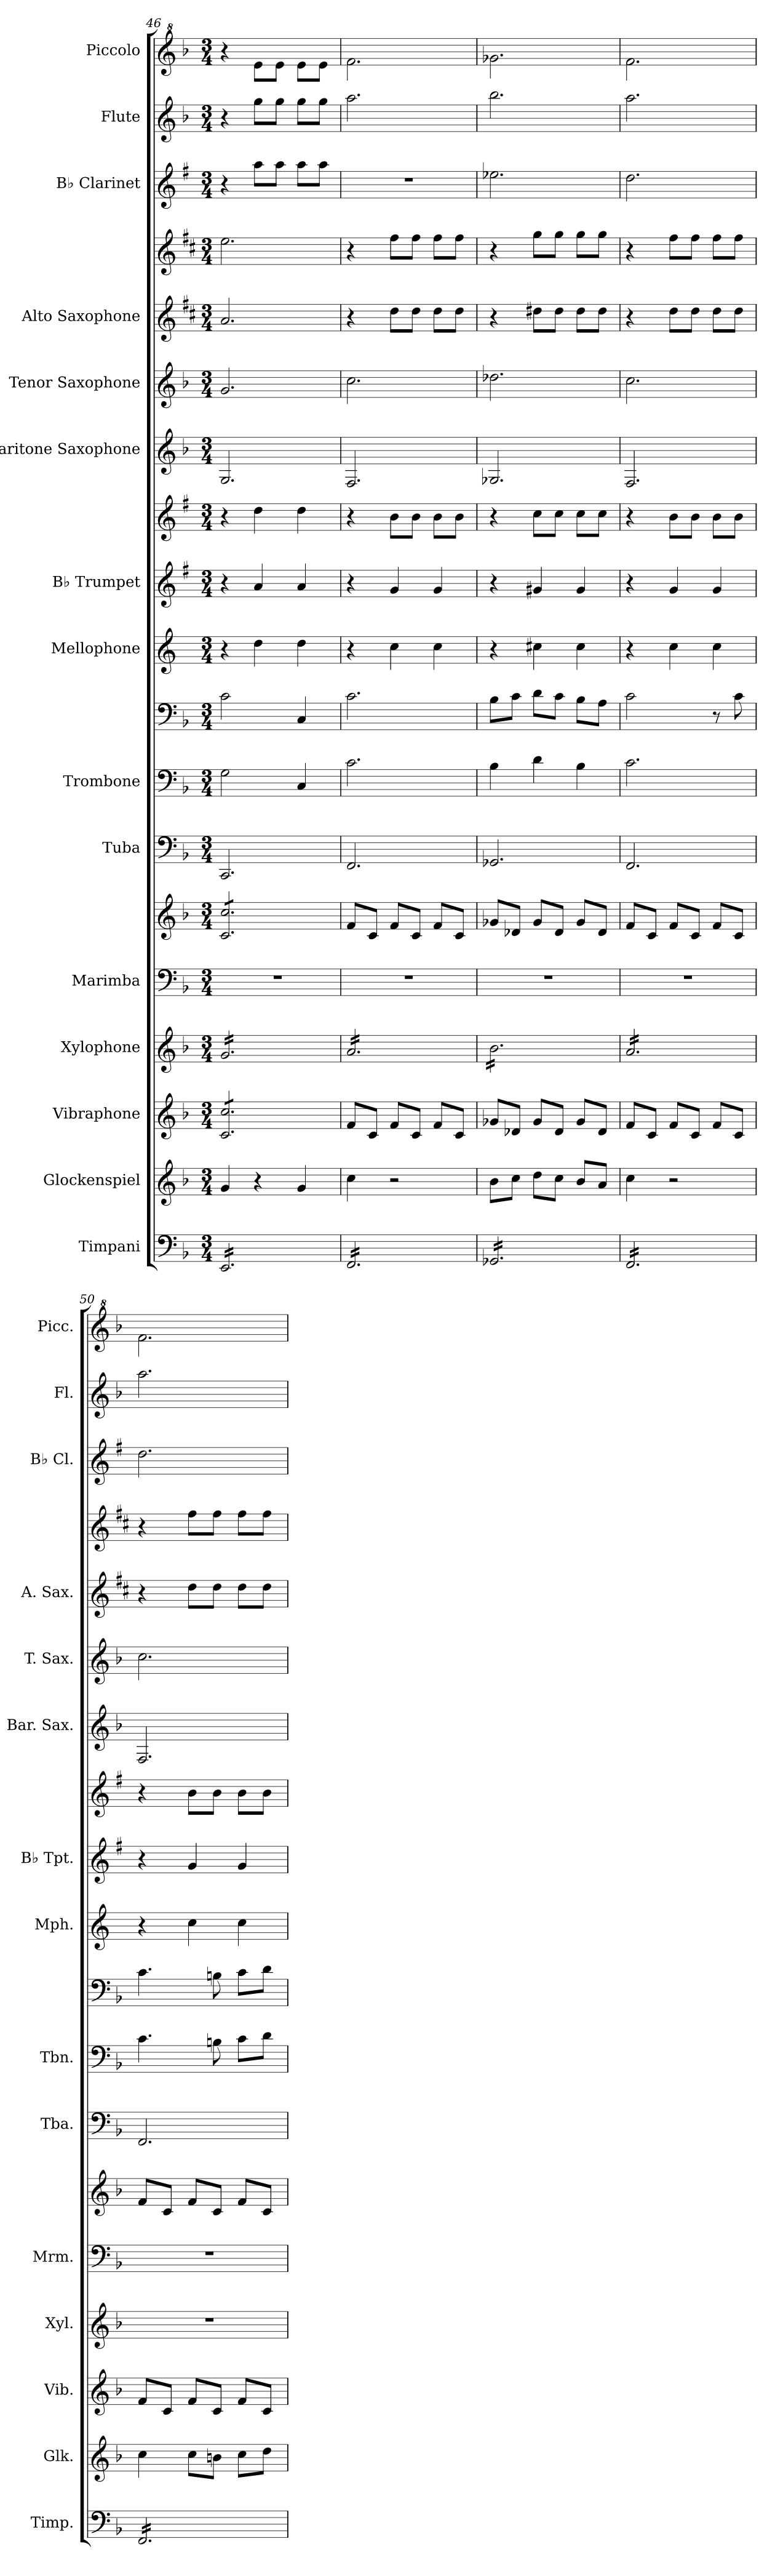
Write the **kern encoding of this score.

**kern	**kern	**kern	**kern	**kern	**kern	**kern	**kern	**kern	**kern	**kern	**kern	**kern	**kern	**kern	**kern	**kern	**kern	**kern
*part15	*part14	*part13	*part12	*part11	*part11	*part10	*part9	*part9	*part8	*part7	*part7	*part6	*part5	*part4	*part4	*part3	*part2	*part1
*staff19	*staff18	*staff17	*staff16	*staff15	*staff14	*staff13	*staff12	*staff11	*staff10	*staff9	*staff8	*staff7	*staff6	*staff5	*staff4	*staff3	*staff2	*staff1
*I"Timpani	*I"Glockenspiel	*I"Vibraphone	*I"Xylophone	*I"Marimba	*	*I"Tuba	*I"Trombone	*	*I"Mellophone	*I"B♭ Trumpet	*	*I"Baritone Saxophone	*I"Tenor Saxophone	*I"Alto Saxophone	*	*I"B♭ Clarinet	*I"Flute	*I"Piccolo
*I'Timp.	*I'Glk.	*I'Vib.	*I'Xyl.	*I'Mrm.	*	*I'Tba.	*I'Tbn.	*	*I'Mph.	*I'B♭ Tpt.	*	*I'Bar. Sax.	*I'T. Sax.	*I'A. Sax.	*	*I'B♭ Cl.	*I'Fl.	*I'Picc.
*clefF4	*clefG2	*clefG2	*clefG2	*clefF4	*clefG2	*clefF4	*clefF4	*clefF4	*clefG2	*clefG2	*clefG2	*clefG2	*clefG2	*clefG2	*clefG2	*clefG2	*clefG2	*clefG^2
*	*ITrd-14c-24	*	*ITrd-7c-12	*	*	*	*	*	*ITrd4c7	*ITrd1c2	*ITrd1c2	*ITrd12c21	*ITrd8c14	*ITrd5c9	*ITrd5c9	*ITrd1c2	*	*ITrd-7c-12
*k[b-]	*k[b-]	*k[b-]	*k[b-]	*k[b-]	*k[b-]	*k[b-]	*k[b-]	*k[b-]	*k[b-]	*k[b-]	*k[b-]	*k[b-]	*k[b-]	*k[b-]	*k[b-]	*k[b-]	*k[b-]	*k[b-]
*M3/4	*M3/4	*M3/4	*M3/4	*M3/4	*M3/4	*M3/4	*M3/4	*M3/4	*M3/4	*M3/4	*M3/4	*M3/4	*M3/4	*M3/4	*M3/4	*M3/4	*M3/4	*M3/4
=46	=46	=46	=46	=46	=46	=46	=46	=46	=46	=46	=46	=46	=46	=46	=46	=46	=46	=46
*tremolo	*	*	*	*	*	*	*	*	*	*	*	*	*	*	*	*	*	*
*	*	*tremolo	*	*	*	*	*	*	*	*	*	*	*	*	*	*	*	*
*	*	*	*tremolo	*	*	*	*	*	*	*	*	*	*	*	*	*	*	*
*	*	*	*	*	*tremolo	*	*	*	*	*	*	*	*	*	*	*	*	*
16EE/LL	4ggg/	8c/ 8cc/L	16gg/LL	2.r	8c/ 8cc/L	2.CC/	2G\	2c\	4r	4r	4r	2.GG/	2.G/	2.c/	2.g\	4r	4r	4r
16EE/	.	.	16gg/	.	.	.	.	.	.	.	.	.	.	.	.	.	.	.
16EE/	.	8c/ 8cc/	16gg/	.	8c/ 8cc/	.	.	.	.	.	.	.	.	.	.	.	.	.
16EE/	.	.	16gg/	.	.	.	.	.	.	.	.	.	.	.	.	.	.	.
16EE/	4r	8c/ 8cc/	16gg/	.	8c/ 8cc/	.	.	.	4g\	4g/	4cc\	.	.	.	.	8gg\L	8gg\L	8eee\L
16EE/	.	.	16gg/	.	.	.	.	.	.	.	.	.	.	.	.	.	.	.
16EE/	.	8c/ 8cc/	16gg/	.	8c/ 8cc/	.	.	.	.	.	.	.	.	.	.	8gg\J	8gg\J	8eee\J
16EE/	.	.	16gg/	.	.	.	.	.	.	.	.	.	.	.	.	.	.	.
16EE/	4ggg/	8c/ 8cc/	16gg/	.	8c/ 8cc/	.	4C/	4C/	4g\	4g/	4cc\	.	.	.	.	8gg\L	8gg\L	8eee\L
16EE/	.	.	16gg/	.	.	.	.	.	.	.	.	.	.	.	.	.	.	.
16EE/	.	8c/ 8cc/J	16gg/	.	8c/ 8cc/J	.	.	.	.	.	.	.	.	.	.	8gg\J	8gg\J	8eee\J
*	*	*	*	*	*Xtremolo	*	*	*	*	*	*	*	*	*	*	*	*	*
*	*	*Xtremolo	*	*	*	*	*	*	*	*	*	*	*	*	*	*	*	*
16EE/JJ	.	.	16gg/JJ	.	.	.	.	.	.	.	.	.	.	.	.	.	.	.
=47	=47	=47	=47	=47	=47	=47	=47	=47	=47	=47	=47	=47	=47	=47	=47	=47	=47	=47
16FF/LL	4cccc\	8f/L	16aa/LL	2.r	8f/L	2.FF/	2.c\	2.c\	4r	4r	4r	2.FF/	2.c\	4r	4r	2.r	2.aa\	2.fff\
16FF/	.	.	16aa/	.	.	.	.	.	.	.	.	.	.	.	.	.	.	.
16FF/	.	8c/J	16aa/	.	8c/J	.	.	.	.	.	.	.	.	.	.	.	.	.
16FF/	.	.	16aa/	.	.	.	.	.	.	.	.	.	.	.	.	.	.	.
16FF/	2r	8f/L	16aa/	.	8f/L	.	.	.	4f\	4f/	8a\L	.	.	8f\L	8a\L	.	.	.
16FF/	.	.	16aa/	.	.	.	.	.	.	.	.	.	.	.	.	.	.	.
16FF/	.	8c/J	16aa/	.	8c/J	.	.	.	.	.	8a\J	.	.	8f\J	8a\J	.	.	.
16FF/	.	.	16aa/	.	.	.	.	.	.	.	.	.	.	.	.	.	.	.
16FF/	.	8f/L	16aa/	.	8f/L	.	.	.	4f\	4f/	8a\L	.	.	8f\L	8a\L	.	.	.
16FF/	.	.	16aa/	.	.	.	.	.	.	.	.	.	.	.	.	.	.	.
16FF/	.	8c/J	16aa/	.	8c/J	.	.	.	.	.	8a\J	.	.	8f\J	8a\J	.	.	.
16FF/JJ	.	.	16aa/JJ	.	.	.	.	.	.	.	.	.	.	.	.	.	.	.
!!LO:PB:g=z
=48	=48	=48	=48	=48	=48	=48	=48	=48	=48	=48	=48	=48	=48	=48	=48	=48	=48	=48
16GG-X/LL	8bbb-\L	8g-X/L	16bb-\LL	2.r	8g-X/L	2.GG-X/	4B-\	8B-\L	4r	4r	4r	2.GG-X/	2.d-X\	4r	4r	2.dd-X\	2.bb-\	2.ggg-X\
16GG-X/	.	.	16bb-\	.	.	.	.	.	.	.	.	.	.	.	.	.	.	.
16GG-X/	8cccc\J	8d-X/J	16bb-\	.	8d-X/J	.	.	8c\J	.	.	.	.	.	.	.	.	.	.
16GG-X/	.	.	16bb-\	.	.	.	.	.	.	.	.	.	.	.	.	.	.	.
16GG-X/	8dddd\L	8g-/L	16bb-\	.	8g-/L	.	4d\	8d\L	4f#X\	4f#X/	8b-\L	.	.	8f#X\L	8b-\L	.	.	.
16GG-X/	.	.	16bb-\	.	.	.	.	.	.	.	.	.	.	.	.	.	.	.
16GG-X/	8cccc\J	8d-/J	16bb-\	.	8d-/J	.	.	8c\J	.	.	8b-\J	.	.	8f#\J	8b-\J	.	.	.
16GG-X/	.	.	16bb-\	.	.	.	.	.	.	.	.	.	.	.	.	.	.	.
16GG-X/	8bbb-/L	8g-/L	16bb-\	.	8g-/L	.	4B-\	8B-\L	4f#\	4f#/	8b-\L	.	.	8f#\L	8b-\L	.	.	.
16GG-X/	.	.	16bb-\	.	.	.	.	.	.	.	.	.	.	.	.	.	.	.
16GG-X/	8aaa/J	8d-/J	16bb-\	.	8d-/J	.	.	8A\J	.	.	8b-\J	.	.	8f#\J	8b-\J	.	.	.
16GG-X/JJ	.	.	16bb-\JJ	.	.	.	.	.	.	.	.	.	.	.	.	.	.	.
=49	=49	=49	=49	=49	=49	=49	=49	=49	=49	=49	=49	=49	=49	=49	=49	=49	=49	=49
16FF/LL	4cccc\	8f/L	16aa/LL	2.r	8f/L	2.FF/	2.c\	2c\	4r	4r	4r	2.FF/	2.c\	4r	4r	2.cc\	2.aa\	2.fff\
16FF/	.	.	16aa/	.	.	.	.	.	.	.	.	.	.	.	.	.	.	.
16FF/	.	8c/J	16aa/	.	8c/J	.	.	.	.	.	.	.	.	.	.	.	.	.
16FF/	.	.	16aa/	.	.	.	.	.	.	.	.	.	.	.	.	.	.	.
16FF/	2r	8f/L	16aa/	.	8f/L	.	.	.	4f\	4f/	8a\L	.	.	8f\L	8a\L	.	.	.
16FF/	.	.	16aa/	.	.	.	.	.	.	.	.	.	.	.	.	.	.	.
16FF/	.	8c/J	16aa/	.	8c/J	.	.	.	.	.	8a\J	.	.	8f\J	8a\J	.	.	.
16FF/	.	.	16aa/	.	.	.	.	.	.	.	.	.	.	.	.	.	.	.
16FF/	.	8f/L	16aa/	.	8f/L	.	.	8r	4f\	4f/	8a\L	.	.	8f\L	8a\L	.	.	.
16FF/	.	.	16aa/	.	.	.	.	.	.	.	.	.	.	.	.	.	.	.
16FF/	.	8c/J	16aa/	.	8c/J	.	.	8c\	.	.	8a\J	.	.	8f\J	8a\J	.	.	.
16FF/JJ	.	.	16aa/JJ	.	.	.	.	.	.	.	.	.	.	.	.	.	.	.
*	*	*	*Xtremolo	*	*	*	*	*	*	*	*	*	*	*	*	*	*	*
=50	=50	=50	=50	=50	=50	=50	=50	=50	=50	=50	=50	=50	=50	=50	=50	=50	=50	=50
16FF/LL	4cccc\	8f/L	2.r	2.r	8f/L	2.FF/	4.c\	4.c\	4r	4r	4r	2.FF/	2.c\	4r	4r	2.cc\	2.aa\	2.fff\
16FF/	.	.	.	.	.	.	.	.	.	.	.	.	.	.	.	.	.	.
16FF/	.	8c/J	.	.	8c/J	.	.	.	.	.	.	.	.	.	.	.	.	.
16FF/	.	.	.	.	.	.	.	.	.	.	.	.	.	.	.	.	.	.
16FF/	8cccc\L	8f/L	.	.	8f/L	.	.	.	4f\	4f/	8a\L	.	.	8f\L	8a\L	.	.	.
16FF/	.	.	.	.	.	.	.	.	.	.	.	.	.	.	.	.	.	.
16FF/	8bbbn\J	8c/J	.	.	8c/J	.	8Bn\	8Bn\	.	.	8a\J	.	.	8f\J	8a\J	.	.	.
16FF/	.	.	.	.	.	.	.	.	.	.	.	.	.	.	.	.	.	.
16FF/	8cccc\L	8f/L	.	.	8f/L	.	8c\L	8c\L	4f\	4f/	8a\L	.	.	8f\L	8a\L	.	.	.
16FF/	.	.	.	.	.	.	.	.	.	.	.	.	.	.	.	.	.	.
16FF/	8dddd\J	8c/J	.	.	8c/J	.	8d\J	8d\J	.	.	8a\J	.	.	8f\J	8a\J	.	.	.
16FF/JJ	.	.	.	.	.	.	.	.	.	.	.	.	.	.	.	.	.	.
*Xtremolo	*	*	*	*	*	*	*	*	*	*	*	*	*	*	*	*	*	*
=	=	=	=	=	=	=	=	=	=	=	=	=	=	=	=	=	=	=
*-	*-	*-	*-	*-	*-	*-	*-	*-	*-	*-	*-	*-	*-	*-	*-	*-	*-	*-
